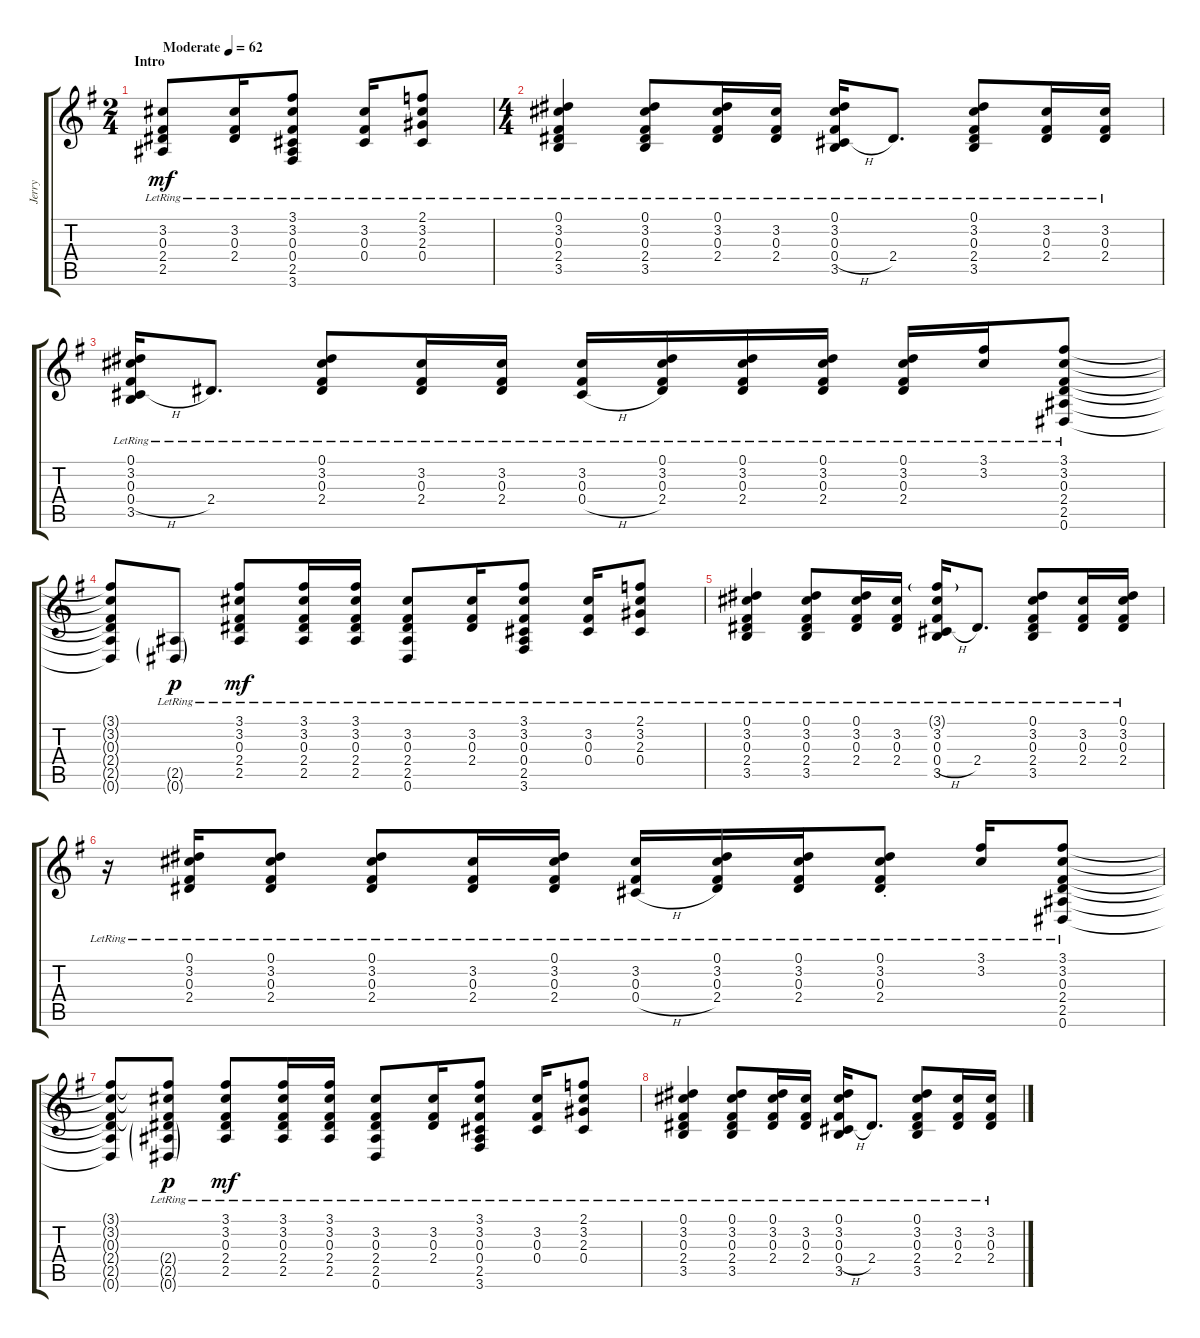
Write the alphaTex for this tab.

\track ("Jerry" "Jerry") {instrument acousticguitarnylon}
\staff {score tabs}
\tuning (Eb4 Bb3 Gb3 Db3 Ab2 Eb2) {hide}
\ts (2 4)
\section ("" "Intro")
\tempo (62 "Moderate")
\clef g2
\ks g
(3.2{lr} 0.3{lr} 2.4{lr} 2.5{lr}).8{dy mf instrument acousticguitarnylon} (3.2{lr} 0.3{lr} 2.4{lr}).16 (3.1{lr} 3.2{lr} 0.3{lr} 0.4{lr} 2.5{lr} 3.6{lr}).8 (3.2{lr} 0.3{lr} 0.4{lr}).16 (2.1{lr} 3.2{lr} 2.3{lr} 0.4{lr}).8 |
\ts (4 4)
(0.1{lr} 3.2{lr} 0.3{lr} 2.4{lr} 3.5{lr}).4 (0.1{lr} 3.2{lr} 0.3{lr} 2.4{lr} 3.5{lr}).8 (0.1{lr} 3.2{lr} 0.3{lr} 2.4{lr}).16 (3.2{lr} 0.3{lr} 2.4{lr}).16 (0.1{lr} 3.2{lr} 0.3{lr} 0.4{h lr} 3.5{lr}).16 2.4{lr}.8{d} (0.1{lr} 3.2{lr} 0.3{lr} 2.4{lr} 3.5{lr}).8 (3.2{lr} 0.3{lr} 2.4{lr}).16 (3.2{lr} 0.3{lr} 2.4{lr}).16 |
(0.1{lr} 3.2{lr} 0.3{lr} 0.4{h lr} 3.5{lr}).16 2.4{lr}.8{d} (0.1{lr} 3.2{lr} 0.3{lr} 2.4{lr}).8 (3.2{lr} 0.3{lr} 2.4{lr}).16 (3.2{lr} 0.3{lr} 2.4{lr}).16 (3.2{lr} 0.3{lr} 0.4{h lr}).16 (0.1{lr} 3.2{lr} 0.3{lr} 2.4{lr}).16 (0.1{lr} 3.2{lr} 0.3{lr} 2.4{lr}).16 (0.1{lr} 3.2{lr} 0.3{lr} 2.4{lr}).16 (0.1{lr} 3.2{lr} 0.3{lr} 2.4{lr}).16 (3.1{lr} 3.2{lr}).16 (3.1{lr} 3.2{lr} 0.3{lr} 2.4{lr} 2.5{lr} 0.6{lr}).8 |
(3.1{t} 3.2{t} 0.3{t} 2.4{t} 2.5{t} 0.6{t}).8 (2.5{g lr} 0.6{g lr}).8{dy p} (3.1{lr} 3.2{lr} 0.3{lr} 2.4{lr} 2.5{lr}).8{dy mf} (3.1{lr} 3.2{lr} 0.3{lr} 2.4{lr} 2.5{lr}).16 (3.1{lr} 3.2{lr} 0.3{lr} 2.4{lr} 2.5{lr}).16 (3.2{lr} 0.3{lr} 2.4{lr} 2.5{lr} 0.6{lr}).8 (3.2{lr} 0.3{lr} 2.4{lr}).16 (3.1{lr} 3.2{lr} 0.3{lr} 0.4{lr} 2.5{lr} 3.6{lr}).8 (3.2{lr} 0.3{lr} 0.4{lr}).16 (2.1{lr} 3.2{lr} 2.3{lr} 0.4{lr}).8 |
(0.1{lr} 3.2{lr} 0.3{lr} 2.4{lr} 3.5{lr}).4 (0.1{lr} 3.2{lr} 0.3{lr} 2.4{lr} 3.5{lr}).8 (0.1{lr} 3.2{lr} 0.3{lr} 2.4{lr}).16 (3.2{lr} 0.3{lr} 2.4{lr}).16 (3.1{g lr} 3.2{lr} 0.3{lr} 0.4{h lr} 3.5{lr}).16 2.4{lr}.8{d} (0.1{lr} 3.2{lr} 0.3{lr} 2.4{lr} 3.5{lr}).8 (3.2{lr} 0.3{lr} 2.4{lr}).16 (0.1{lr} 3.2{lr} 0.3{lr} 2.4{lr}).16 |
\ks eminor
r.16 (0.1{lr} 3.2{lr} 0.3{lr} 2.4{lr}).16 (0.1{lr} 3.2{lr} 0.3{lr} 2.4{lr}).8 (0.1{lr} 3.2{lr} 0.3{lr} 2.4{lr}).8 (3.2{lr} 0.3{lr} 2.4{lr}).16 (0.1{lr} 3.2{lr} 0.3{lr} 2.4{lr}).16 (3.2{lr} 0.3{lr} 0.4{h lr}).16 (0.1{lr} 3.2{lr} 0.3{lr} 2.4{lr}).16 (0.1{lr} 3.2{lr} 0.3{lr} 2.4{lr}).16 (0.1{st lr} 3.2{st lr} 0.3{st lr} 2.4{st lr}).8 (3.1{lr} 3.2{lr}).16 (3.1{lr} 3.2{lr} 0.3{lr} 2.4{lr} 2.5{lr} 0.6{lr}).8 |
(3.1{t} 3.2{t} 0.3{t} 2.4{t} 2.5{t} 0.6{t}).8 (3.1{t} 3.2{t} 0.3{t} 2.4{g lr} 2.5{g lr} 0.6{g lr}).8{dy p} (3.1{lr} 3.2{lr} 0.3{lr} 2.4{lr} 2.5{lr}).8{dy mf} (3.1{lr} 3.2{lr} 0.3{lr} 2.4{lr} 2.5{lr}).16 (3.1{lr} 3.2{lr} 0.3{lr} 2.4{lr} 2.5{lr}).16 (3.2{lr} 0.3{lr} 2.4{lr} 2.5{lr} 0.6{lr}).8 (3.2{lr} 0.3{lr} 2.4{lr}).16 (3.1{lr} 3.2{lr} 0.3{lr} 0.4{lr} 2.5{lr} 3.6{lr}).8 (3.2{lr} 0.3{lr} 0.4{lr}).16 (2.1{lr} 3.2{lr} 2.3{lr} 0.4{lr}).8 |
(0.1{lr} 3.2{lr} 0.3{lr} 2.4{lr} 3.5{lr}).4 (0.1{lr} 3.2{lr} 0.3{lr} 2.4{lr} 3.5{lr}).8 (0.1{lr} 3.2{lr} 0.3{lr} 2.4{lr}).16 (3.2{lr} 0.3{lr} 2.4{lr}).16 (0.1{lr} 3.2{lr} 0.3{lr} 0.4{h lr} 3.5{lr}).16 2.4{lr}.8{d} (0.1{lr} 3.2{lr} 0.3{lr} 2.4{lr} 3.5{lr}).8 (3.2{lr} 0.3{lr} 2.4{lr}).16 (3.2{lr} 0.3{lr} 2.4{lr}).16
